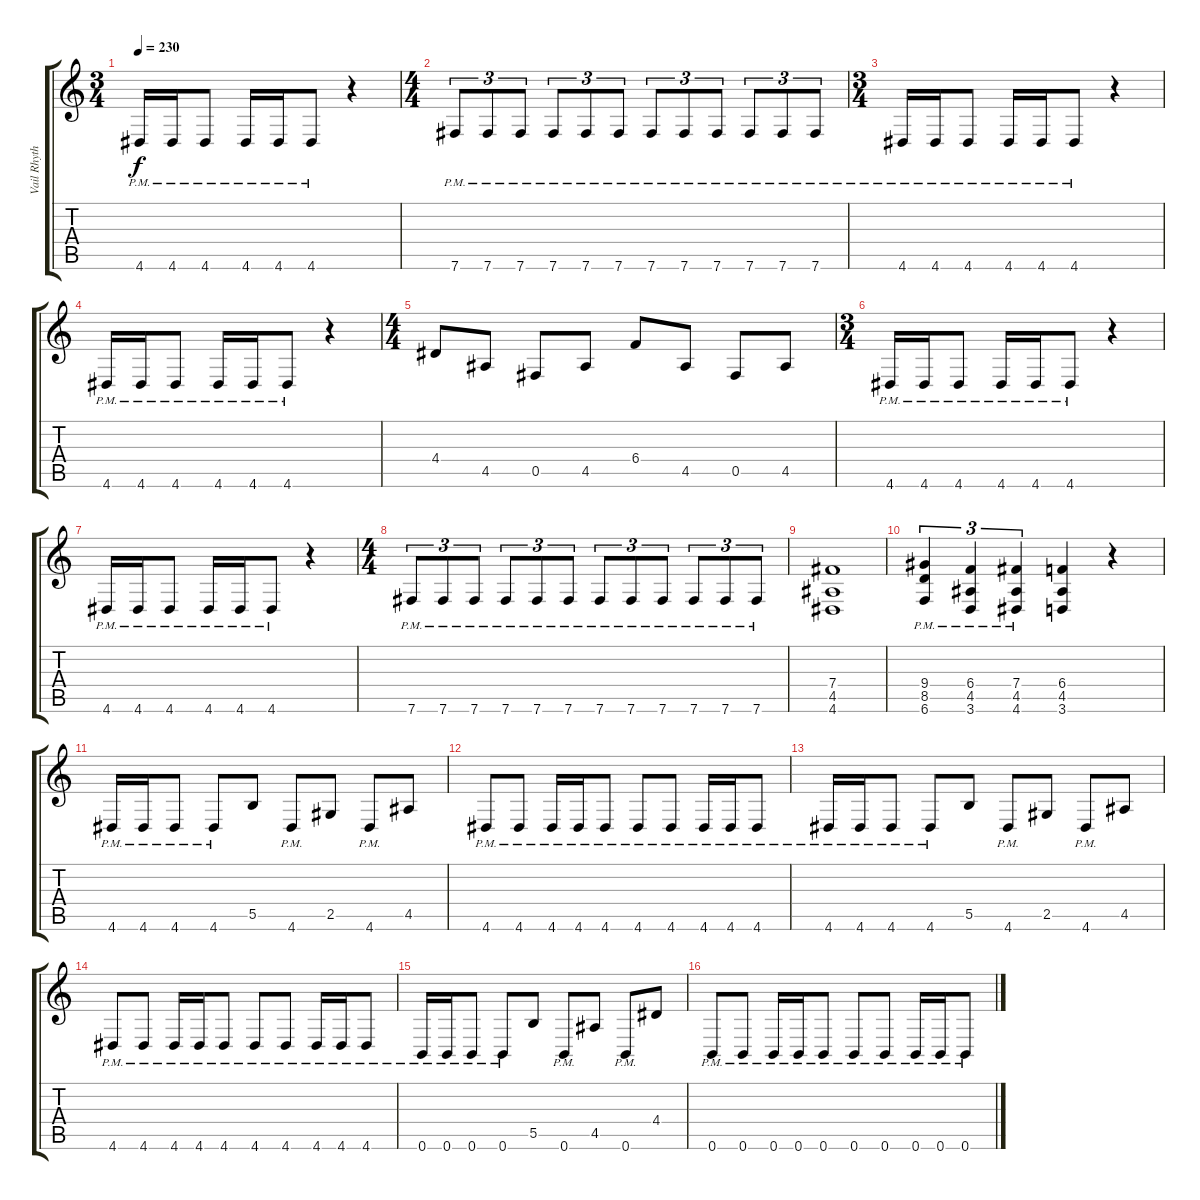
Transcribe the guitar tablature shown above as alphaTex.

\track ("Vail Rhythm" "Vail Rhyth") {instrument overdrivenguitar}
\staff {score tabs}
\tuning (Db4 Ab3 E3 B2 Gb2 B1) {hide}
\ts (3 4)
\tempo 230
\clef g2
\ks c
4.6{pm}.16{dy f} 4.6{pm}.16 4.6{pm}.8 4.6{pm}.16 4.6{pm}.16 4.6{pm}.8 r.4 |
\ts (4 4)
7.6{pm}.8{tu (3 2)} 7.6{pm}.8{tu (3 2)} 7.6{pm}.8{tu (3 2)} 7.6{pm}.8{tu (3 2)} 7.6{pm}.8{tu (3 2)} 7.6{pm}.8{tu (3 2)} 7.6{pm}.8{tu (3 2)} 7.6{pm}.8{tu (3 2)} 7.6{pm}.8{tu (3 2)} 7.6{pm}.8{tu (3 2)} 7.6{pm}.8{tu (3 2)} 7.6{pm}.8{tu (3 2)} |
\ts (3 4)
4.6{pm}.16 4.6{pm}.16 4.6{pm}.8 4.6{pm}.16 4.6{pm}.16 4.6{pm}.8 r.4 |
4.6{pm}.16 4.6{pm}.16 4.6{pm}.8 4.6{pm}.16 4.6{pm}.16 4.6{pm}.8 r.4 |
\ts (4 4)
4.4.8 4.5.8 0.5.8 4.5.8 6.4.8 4.5.8 0.5.8 4.5.8 |
\ts (3 4)
4.6{pm}.16 4.6{pm}.16 4.6{pm}.8 4.6{pm}.16 4.6{pm}.16 4.6{pm}.8 r.4 |
4.6{pm}.16 4.6{pm}.16 4.6{pm}.8 4.6{pm}.16 4.6{pm}.16 4.6{pm}.8 r.4 |
\ts (4 4)
7.6{pm}.8{tu (3 2)} 7.6{pm}.8{tu (3 2)} 7.6{pm}.8{tu (3 2)} 7.6{pm}.8{tu (3 2)} 7.6{pm}.8{tu (3 2)} 7.6{pm}.8{tu (3 2)} 7.6{pm}.8{tu (3 2)} 7.6{pm}.8{tu (3 2)} 7.6{pm}.8{tu (3 2)} 7.6{pm}.8{tu (3 2)} 7.6{pm}.8{tu (3 2)} 7.6{pm}.8{tu (3 2)} |
(7.4 4.5 4.6).1 |
(9.4{pm} 8.5{pm} 6.6{pm}).4{tu (3 2)} (6.4{pm} 4.5{pm} 3.6{pm}).4{tu (3 2)} (7.4{pm} 4.5{pm} 4.6{pm}).4{tu (3 2)} (6.4 4.5 3.6).4 r.4 |
4.6{pm}.16 4.6{pm}.16 4.6{pm}.8 4.6{pm}.8 5.5.8 4.6{pm}.8 2.5.8 4.6{pm}.8 4.5.8 |
4.6{pm}.8 4.6{pm}.8 4.6{pm}.16 4.6{pm}.16 4.6{pm}.8 4.6{pm}.8 4.6{pm}.8 4.6{pm}.16 4.6{pm}.16 4.6{pm}.8 |
4.6{pm}.16 4.6{pm}.16 4.6{pm}.8 4.6{pm}.8 5.5.8 4.6{pm}.8 2.5.8 4.6{pm}.8 4.5.8 |
4.6{pm}.8 4.6{pm}.8 4.6{pm}.16 4.6{pm}.16 4.6{pm}.8 4.6{pm}.8 4.6{pm}.8 4.6{pm}.16 4.6{pm}.16 4.6{pm}.8 |
0.6{pm}.16 0.6{pm}.16 0.6{pm}.8 0.6{pm}.8 5.5.8 0.6{pm}.8 4.5.8 0.6{pm}.8 4.4.8 |
0.6{pm}.8 0.6{pm}.8 0.6{pm}.16 0.6{pm}.16 0.6{pm}.8 0.6{pm}.8 0.6{pm}.8 0.6{pm}.16 0.6{pm}.16 0.6{pm}.8
